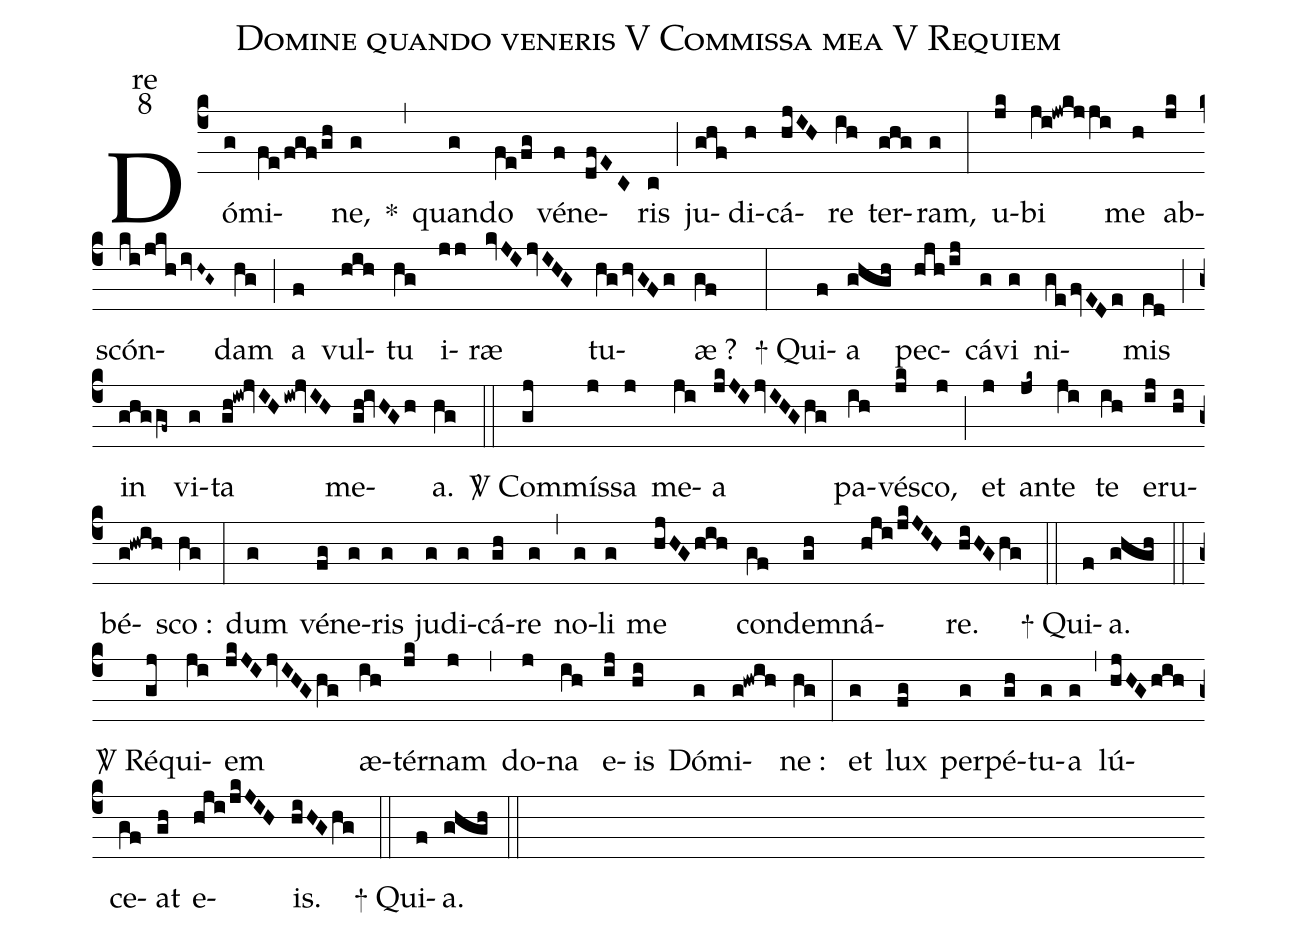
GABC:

name:Domine quando veneris V Commissa mea V Requiem;
office-part:re;
mode:8;
%%
(c4) Dó(g)mi(fe/fgf/gh)ne,(g) <sp>*</sp>(,) quan(g)do(fe/fg) vé(f)ne(dfEC)ris(c) (;)
ju(ghf)di(h)cá(hjIH)re(ih) ter(ghg)ram,(g) (:)
u(jk)bi(ji!jwkjji) me(h) ab(jk)scón(ki/jkh/ivH~G~)dam(hg) (;)
a(f) vul(hih)tu(hg) i(jj)ræ(kvJI/jvIHG) tu(hg/hvGFg)æ ?(gf) (:)
<sp>+</sp> Qui(f)a(ghgh) pec(hjh/ij)cá(g)vi(g) ni(ge/fvEDe)mis(ed) (;)
in(ghg/gf~) vi(g)ta(gh!iw!jvIH/iw!jvIH) me(gh!ivHGh)a.(hg) (::)
<sp>V/</sp> Com(gj)mís(j)sa(j) me(ji)a(jkJI/jvIHG/hg) pa(ih)vé(jk)sco,(j) (;)
et(j) an(jk~)te(ji) te(ih) e(ij)ru(hi)bé(g!hwih)sco :(hg) (:)
dum(g) vé(fg)ne(g)ris(g) ju(g)di(g)cá(gh)re(g) (,)
no(g)li(g) me(hjHG/hih) con(gf)de(gh)mná(hji/jkJIH)re.(hiHGhg) (::)
<sp>+</sp> Qui(f)a.(ghgh) (::)
<sp>V/</sp> Ré(gj)qui(ji)em(jkJI/jvIHG/hg) æ(ih)tér(jk)nam(j) (,)
do(j)na(ih) e(ij)is(hi) Dó(g)mi(g!hwih)ne :(hg) (:)
et(g) lux(fg) per(g)pé(gh)tu(g)a(g) (,)
lú(hjHG/hih)ce(gf)at(gh) e(hji/jkJIH)is.(hiHGhg) (::)
<sp>+</sp> Qui(f)a.(ghgh) (::)
